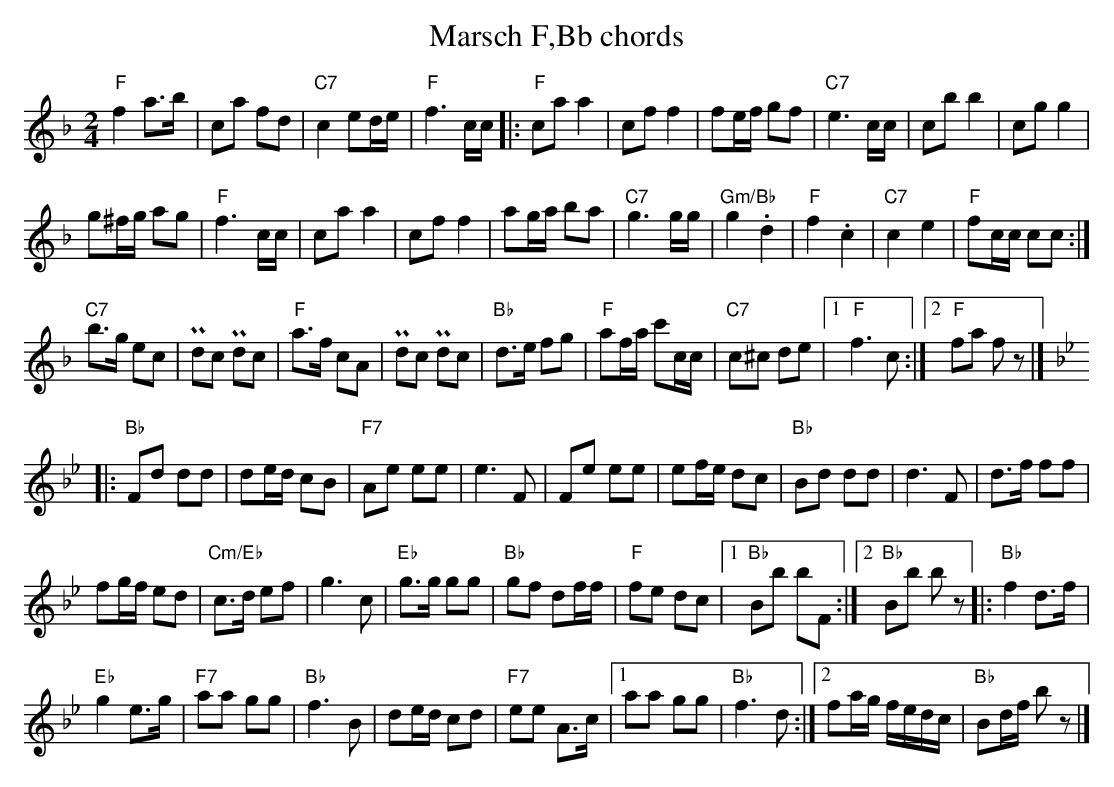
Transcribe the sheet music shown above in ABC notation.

X:1
T: Marsch F,Bb chords
M:2/4
L:1/8
K:F %%MIDI gchordon
"F"f2 a>b | ca fd | "C7"c2 ed/e/ | "F"f3 c/c/ |: "F"ca a2 | cf f2 | fe/f/ gf | "C7"e3 c/c/ | cb b2 | cg g2 |
g^f/g/ ag | "F"f3 c/c/ | ca a2 | cf f2 | ag/a/ ba | "C7"g3 g/g/ | "Gm/Bb"g2 .d2 | "F"f2 .c2 | "C7"c2 e2 | "F"fc/c/ cc :|
"C7"b>g ec | Pdc Pdc | "F"a>f cA | Pdc Pdc | "Bb"d>e fg | "F"af/a/ c'c/c/ | "C7"c^c de |1 "F"f3 c :|2 "F"fa f z |] [K:Bb]
|: "Bb"Fd dd | de/d/ cB | "F7"Ae ee | e3 F | Fe ee | ef/e/ dc | "Bb"Bd dd | d3 F | d>f ff |
fg/f/ ed | "Cm/Eb"c>d ef | g3c | "Eb"g>g gg | "Bb"gf df/f/ | "F"fe dc |1 "Bb"Bb bF :|2 "Bb"Bb b z |:"Bb"f2 d>f |
"Eb"g2 e>g | "F7"aa gg | "Bb"f3 B | de/d/  cd | "F7"ee A>c |1 aa gg | "Bb"f3 d :|2 fa/g/ f/e/d/c/ | "Bb"Bd/f/ b z |]
